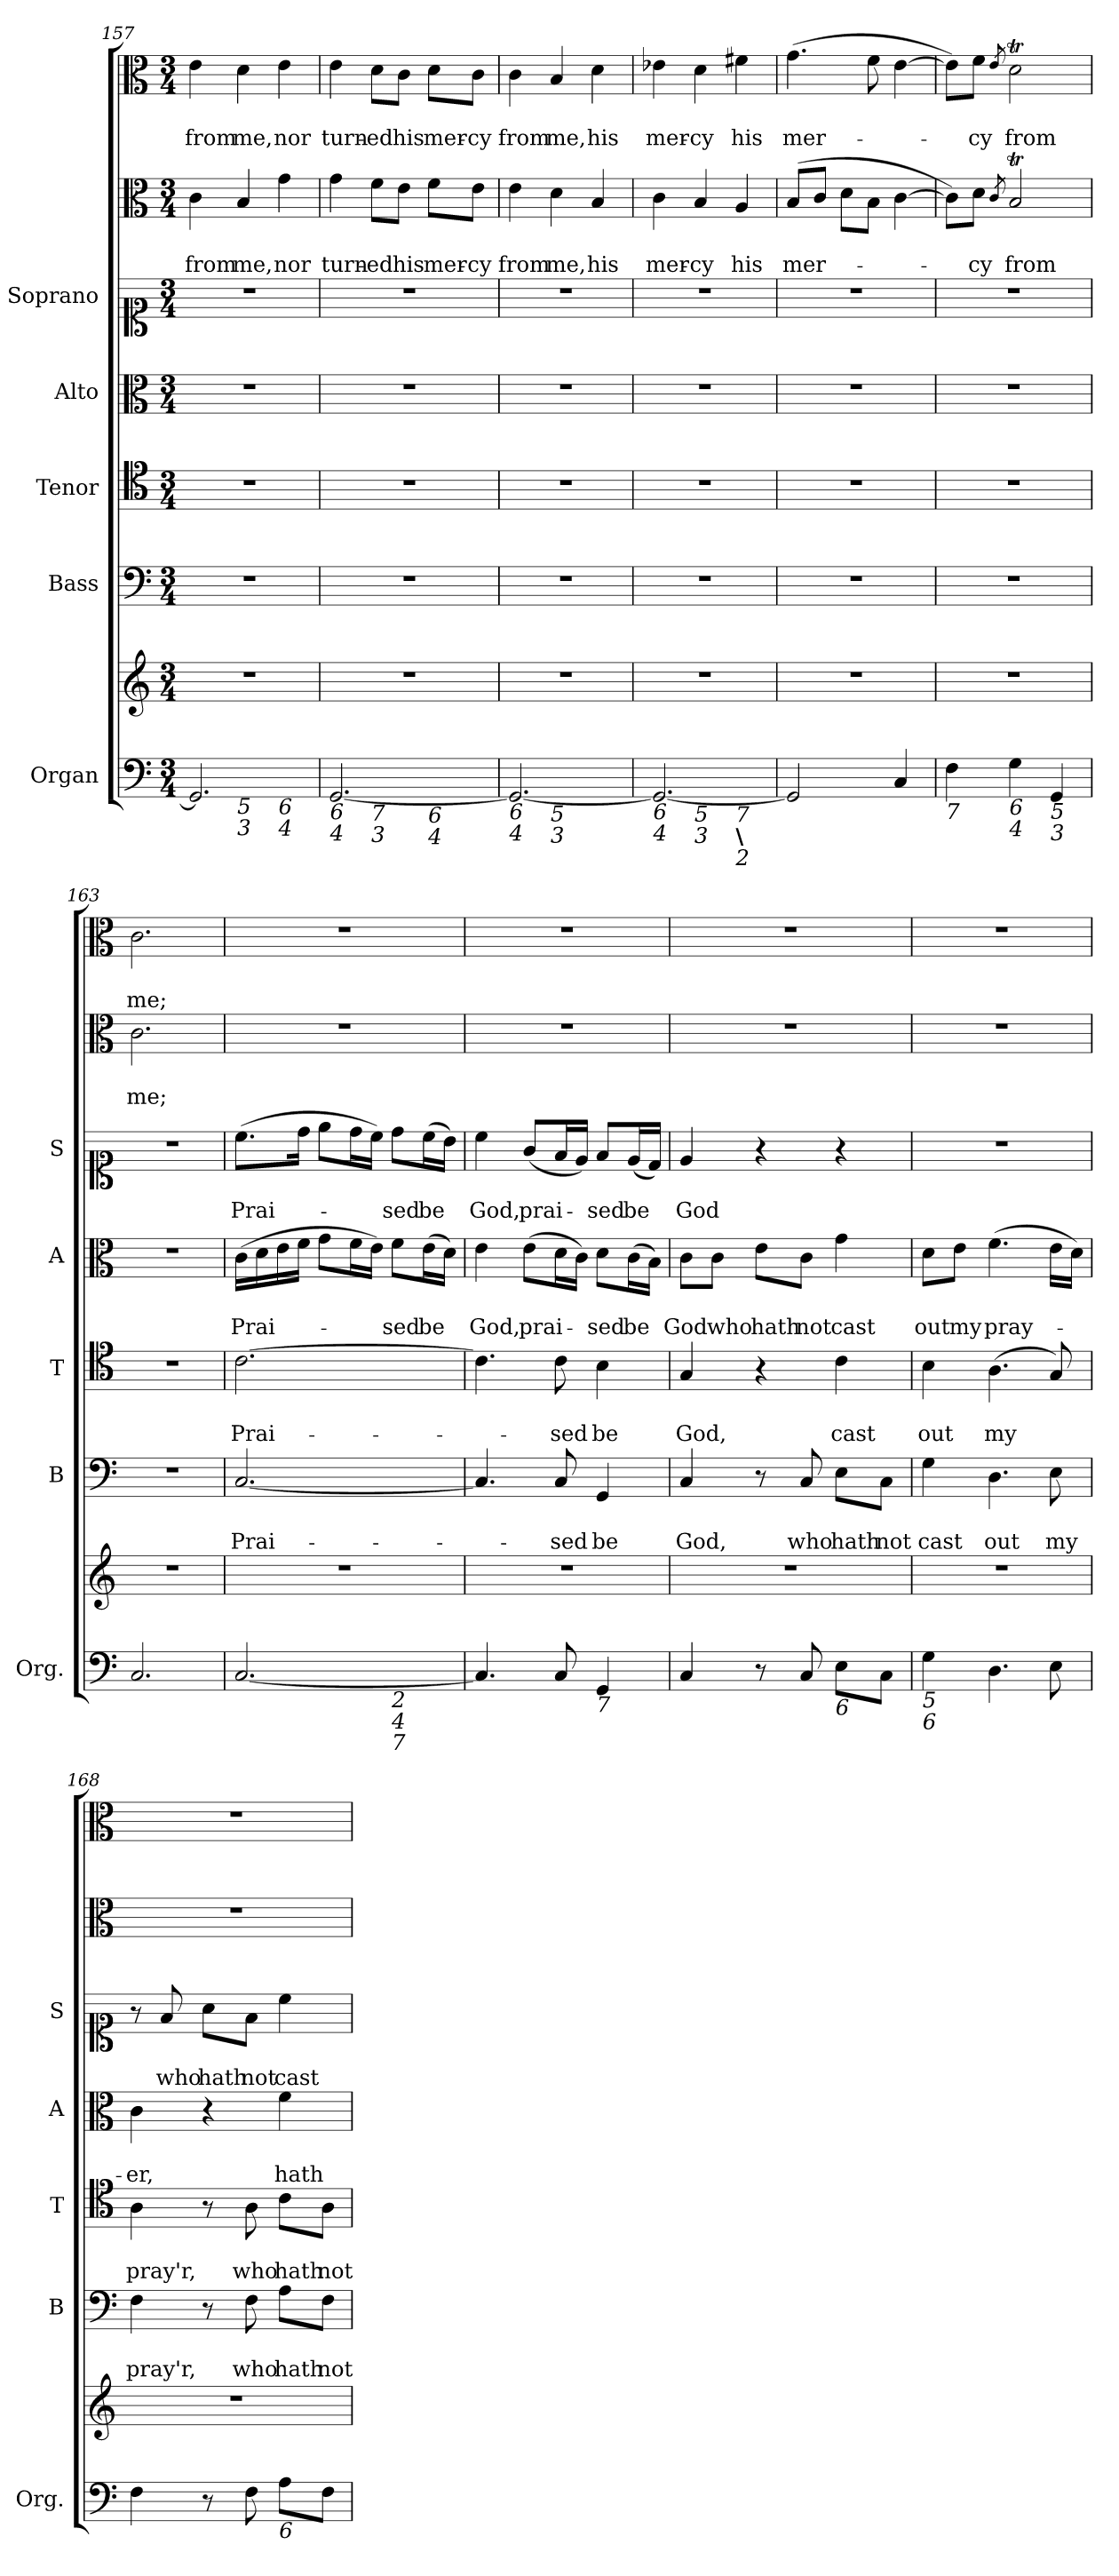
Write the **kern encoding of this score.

**kern	**kern	**kern	**text	**text	**kern	**text	**text	**kern	**text	**text	**kern	**text	**text	**kern	**text	**text	**kern	**text	**text
*part7	*part7	*part6	*part6	*part6	*part5	*part5	*part5	*part4	*part4	*part4	*part3	*part3	*part3	*part2	*part2	*part2	*part1	*part1	*part1
*staff8	*staff7	*staff6	*staff6	*staff6	*staff5	*staff5	*staff5	*staff4	*staff4	*staff4	*staff3	*staff3	*staff3	*staff2	*staff2	*staff2	*staff1	*staff1	*staff1
*I"Organ	*	*I"Bass	*	*	*I"Tenor	*	*	*I"Alto	*	*	*I"Soprano	*	*	*	*	*	*	*	*
*I'Org.	*	*I'B	*	*	*I'T	*	*	*I'A	*	*	*I'S	*	*	*	*	*	*	*	*
*clefF4	*clefG2	*clefF4	*	*	*clefC4	*	*	*clefC3	*	*	*clefC1	*	*	*clefC3	*	*	*clefC3	*	*
*k[]	*k[]	*k[]	*	*	*k[]	*	*	*k[]	*	*	*k[]	*	*	*k[]	*	*	*k[]	*	*
*C:	*C:	*C:	*	*	*C:	*	*	*C:	*	*	*C:	*	*	*C:	*	*	*C:	*	*
*M3/4	*M3/4	*M3/4	*	*	*M3/4	*	*	*M3/4	*	*	*M3/4	*	*	*M3/4	*	*	*M3/4	*	*
=157	=157	=157	=157	=157	=157	=157	=157	=157	=157	=157	=157	=157	=157	=157	=157	=157	=157	=157	=157
!LO:TX:b:i:t=6	!	!	!	!	!	!	!	!	!	!	!	!	!	!	!	!	!	!	!
!LO:TX:b:i:t=4	!	!	!	!	!	!	!	!	!	!	!	!	!	!	!	!	!	!	!
!	!	!	!	!	!	!	!	!	!	!	!	!	!	!	!	!LO:LY:b	!	!	!LO:LY:b
*^	*	*	*	*	*	*	*	*	*	*	*	*	*	*	*	*	*	*	*
*	*^	*	*	*	*	*	*	*	*	*	*	*	*	*	*	*	*	*	*	*
2.GG/]	4ryy	2ryy	2.r	2.r	.	.	2.r	.	.	2.r	.	.	2.r	.	.	4c\	.	from	4e\	.	from
!	!LO:TX:b:i:t=5	!	!	!	!	!	!	!	!	!	!	!	!	!	!	!	!	!	!	!	!
!	!LO:TX:b:i:t=3	!	!	!	!	!	!	!	!	!	!	!	!	!	!	!	!	!	!	!	!
!	!	!	!	!	!	!	!	!	!	!	!	!	!	!	!	!	!	!LO:LY:b	!	!	!LO:LY:b
.	2ryy	.	.	.	.	.	.	.	.	.	.	.	.	.	.	4B/	.	me,	4d\	.	me,
!	!	!LO:TX:b:i:t=6	!	!	!	!	!	!	!	!	!	!	!	!	!	!	!	!	!	!	!
!	!	!LO:TX:b:i:t=4	!	!	!	!	!	!	!	!	!	!	!	!	!	!	!	!	!	!	!
!	!	!	!	!	!	!	!	!	!	!	!	!	!	!	!	!	!	!LO:LY:b	!	!	!LO:LY:b
.	.	4ryy	.	.	.	.	.	.	.	.	.	.	.	.	.	4g\	.	nor	4e\	.	nor
=158	=158	=158	=158	=158	=158	=158	=158	=158	=158	=158	=158	=158	=158	=158	=158	=158	=158	=158	=158	=158	=158
!LO:TX:b:i:t=6	!	!	!	!	!	!	!	!	!	!	!	!	!	!	!	!	!	!	!	!	!
!LO:TX:b:i:t=4	!	!	!	!	!	!	!	!	!	!	!	!	!	!	!	!	!	!	!	!	!
!	!	!	!	!	!	!	!	!	!	!	!	!	!	!	!	!	!	!LO:LY:b	!	!	!LO:LY:b
[2.GG/	4ryy	2ryy	2.r	2.r	.	.	2.r	.	.	2.r	.	.	2.r	.	.	4g\	.	turn-	4e\	.	turn-
!	!LO:TX:b:i:t=7	!	!	!	!	!	!	!	!	!	!	!	!	!	!	!	!	!	!	!	!
!	!LO:TX:b:i:t=3	!	!	!	!	!	!	!	!	!	!	!	!	!	!	!	!	!	!	!	!
!	!	!	!	!	!	!	!	!	!	!	!	!	!	!	!	!	!	!LO:LY:b	!	!	!LO:LY:b
.	2ryy	.	.	.	.	.	.	.	.	.	.	.	.	.	.	8f\L	.	-ed	8d\L	.	-ed
!	!	!	!	!	!	!	!	!	!	!	!	!	!	!	!	!	!	!LO:LY:b	!	!	!LO:LY:b
.	.	.	.	.	.	.	.	.	.	.	.	.	.	.	.	8e\J	.	his	8c\J	.	his
!	!	!LO:TX:b:i:t=6	!	!	!	!	!	!	!	!	!	!	!	!	!	!	!	!	!	!	!
!	!	!LO:TX:b:i:t=4	!	!	!	!	!	!	!	!	!	!	!	!	!	!	!	!	!	!	!
!	!	!	!	!	!	!	!	!	!	!	!	!	!	!	!	!	!	!LO:LY:b	!	!	!LO:LY:b
.	.	4ryy	.	.	.	.	.	.	.	.	.	.	.	.	.	8f\L	.	mer-	8d\L	.	mer-
!	!	!	!	!	!	!	!	!	!	!	!	!	!	!	!	!	!	!LO:LY:b	!	!	!LO:LY:b
.	.	.	.	.	.	.	.	.	.	.	.	.	.	.	.	8e\J	.	-cy	8c\J	.	-cy
!!LO:PB:g=z
=159	=159	=159	=159	=159	=159	=159	=159	=159	=159	=159	=159	=159	=159	=159	=159	=159	=159	=159	=159	=159	=159
!LO:TX:b:i:t=6	!	!	!	!	!	!	!	!	!	!	!	!	!	!	!	!	!	!	!	!	!
!LO:TX:b:i:t=4	!	!	!	!	!	!	!	!	!	!	!	!	!	!	!	!	!	!	!	!	!
!	!	!	!	!	!	!	!	!	!	!	!	!	!	!	!	!	!	!LO:LY:b	!	!	!LO:LY:b
*	*v	*v	*	*	*	*	*	*	*	*	*	*	*	*	*	*	*	*	*	*	*
2.GG/_	4ryy	2.r	2.r	.	.	2.r	.	.	2.r	.	.	2.r	.	.	4e\	.	from	4c\	.	from
!	!LO:TX:b:i:t=5	!	!	!	!	!	!	!	!	!	!	!	!	!	!	!	!	!	!	!
!	!LO:TX:b:i:t=3	!	!	!	!	!	!	!	!	!	!	!	!	!	!	!	!	!	!	!
!	!	!	!	!	!	!	!	!	!	!	!	!	!	!	!	!	!LO:LY:b	!	!	!LO:LY:b
.	2ryy	.	.	.	.	.	.	.	.	.	.	.	.	.	4d\	.	me,	4B/	.	me,
!	!	!	!	!	!	!	!	!	!	!	!	!	!	!	!	!	!LO:LY:b	!	!	!LO:LY:b
.	.	.	.	.	.	.	.	.	.	.	.	.	.	.	4B/	.	his	4d\	.	his
=160	=160	=160	=160	=160	=160	=160	=160	=160	=160	=160	=160	=160	=160	=160	=160	=160	=160	=160	=160	=160
!LO:TX:b:i:t=6	!	!	!	!	!	!	!	!	!	!	!	!	!	!	!	!	!	!	!	!
!LO:TX:b:i:t=4	!	!	!	!	!	!	!	!	!	!	!	!	!	!	!	!	!	!	!	!
!	!	!	!	!	!	!	!	!	!	!	!	!	!	!	!	!	!LO:LY:b	!	!	!LO:LY:b
*	*^	*	*	*	*	*	*	*	*	*	*	*	*	*	*	*	*	*	*	*
2.GG/_	4ryy	2ryy	2.r	2.r	.	.	2.r	.	.	2.r	.	.	2.r	.	.	4c\	.	mer-	4e-X\	.	mer-
!	!LO:TX:b:i:t=5	!	!	!	!	!	!	!	!	!	!	!	!	!	!	!	!	!	!	!	!
!	!LO:TX:b:i:t=3	!	!	!	!	!	!	!	!	!	!	!	!	!	!	!	!	!	!	!	!
!	!	!	!	!	!	!	!	!	!	!	!	!	!	!	!	!	!	!LO:LY:b	!	!	!LO:LY:b
.	2ryy	.	.	.	.	.	.	.	.	.	.	.	.	.	.	4B/	.	-cy	4d\	.	-cy
!	!	!LO:TX:b:i:t=7	!	!	!	!	!	!	!	!	!	!	!	!	!	!	!	!	!	!	!
!	!	!LO:TX:b:B:t=\	!	!	!	!	!	!	!	!	!	!	!	!	!	!	!	!	!	!	!
!	!	!LO:TX:b:i:t=2	!	!	!	!	!	!	!	!	!	!	!	!	!	!	!	!	!	!	!
!	!	!	!	!	!	!	!	!	!	!	!	!	!	!	!	!	!	!LO:LY:b	!	!	!LO:LY:b
.	.	4ryy	.	.	.	.	.	.	.	.	.	.	.	.	.	4A/	.	his	4f#X\	.	his
=161	=161	=161	=161	=161	=161	=161	=161	=161	=161	=161	=161	=161	=161	=161	=161	=161	=161	=161	=161	=161	=161
!	!	!	!	!	!	!	!	!	!	!	!	!	!	!	!	!	!	!LO:LY:b	!	!	!LO:LY:b
*v	*v	*v	*	*	*	*	*	*	*	*	*	*	*	*	*	*	*	*	*	*	*
2GG/]	2.r	2.r	.	.	2.r	.	.	2.r	.	.	2.r	.	.	(>8B/L	.	mer-	(>4.g\	.	mer-
.	.	.	.	.	.	.	.	.	.	.	.	.	.	8c/J	.	.	.	.	.
.	.	.	.	.	.	.	.	.	.	.	.	.	.	8d\L	.	.	.	.	.
.	.	.	.	.	.	.	.	.	.	.	.	.	.	8B\J	.	.	8f\	.	.
4C/	.	.	.	.	.	.	.	.	.	.	.	.	.	[4c\	.	.	[4e\	.	.
=162	=162	=162	=162	=162	=162	=162	=162	=162	=162	=162	=162	=162	=162	=162	=162	=162	=162	=162	=162
!LO:TX:b:i:t=7	!	!	!	!	!	!	!	!	!	!	!	!	!	!	!	!	!	!	!
4F\	2.r	2.r	.	.	2.r	.	.	2.r	.	.	2.r	.	.	8c\L])	.	.	8e\L])	.	.
!	!	!	!	!	!	!	!	!	!	!	!	!	!	!	!	!LO:LY:b	!	!	!LO:LY:b
.	.	.	.	.	.	.	.	.	.	.	.	.	.	8d\J	.	-cy	8f\J	.	-cy
.	.	.	.	.	.	.	.	.	.	.	.	.	.	8qc/	.	.	8qe/	.	.
!LO:TX:b:i:t=6	!	!	!	!	!	!	!	!	!	!	!	!	!	!	!	!	!	!	!
!LO:TX:b:i:t=4	!	!	!	!	!	!	!	!	!	!	!	!	!	!	!	!	!	!	!
!	!	!	!	!	!	!	!	!	!	!	!	!	!	!	!	!LO:LY:b	!	!	!LO:LY:b
4G\	.	.	.	.	.	.	.	.	.	.	.	.	.	2Bt/	.	from	2dT\	.	from
!LO:TX:b:i:t=5	!	!	!	!	!	!	!	!	!	!	!	!	!	!	!	!	!	!	!
!LO:TX:b:i:t=3	!	!	!	!	!	!	!	!	!	!	!	!	!	!	!	!	!	!	!
4GG/	.	.	.	.	.	.	.	.	.	.	.	.	.	.	.	.	.	.	.
=163	=163	=163	=163	=163	=163	=163	=163	=163	=163	=163	=163	=163	=163	=163	=163	=163	=163	=163	=163
!	!	!	!	!	!	!	!	!	!	!	!	!	!	!	!	!LO:LY:b	!	!	!LO:LY:b
2.C/	2.r	2.r	.	.	2.r	.	.	2.r	.	.	2.r	.	.	2.c\	.	me;	2.c\	.	me;
=164	=164	=164	=164	=164	=164	=164	=164	=164	=164	=164	=164	=164	=164	=164	=164	=164	=164	=164	=164
!	!	!	!	!LO:LY:b	!	!	!LO:LY:b	!	!	!LO:LY:b	!	!	!LO:LY:b	!	!	!	!	!	!
*^	*	*	*	*	*	*	*	*	*	*	*	*	*	*	*	*	*	*	*
[2.C/	2ryy	2.r	[2.C/	.	Prai-	[2.c\	.	Prai-	(>16c\LL	.	Prai-	(>8.cc\L	.	Prai-	2.r	.	.	2.r	.	.
.	.	.	.	.	.	.	.	.	16d\	.	.	.	.	.	.	.	.	.	.	.
.	.	.	.	.	.	.	.	.	16e\	.	.	.	.	.	.	.	.	.	.	.
.	.	.	.	.	.	.	.	.	16f\JJ	.	.	16dd\Jk	.	.	.	.	.	.	.	.
.	.	.	.	.	.	.	.	.	8g\L	.	.	8ee\L	.	.	.	.	.	.	.	.
.	.	.	.	.	.	.	.	.	16f\L	.	.	16dd\L	.	.	.	.	.	.	.	.
.	.	.	.	.	.	.	.	.	16e\JJ)	.	.	16cc\JJ)	.	.	.	.	.	.	.	.
!	!LO:TX:b:i:t=2	!	!	!	!	!	!	!	!	!	!	!	!	!	!	!	!	!	!	!
!	!LO:TX:b:i:t=4	!	!	!	!	!	!	!	!	!	!	!	!	!	!	!	!	!	!	!
!	!LO:TX:b:i:t=7	!	!	!	!	!	!	!	!	!	!	!	!	!	!	!	!	!	!	!
!	!	!	!	!	!	!	!	!	!	!	!LO:LY:b	!	!	!LO:LY:b	!	!	!	!	!	!
.	4ryy	.	.	.	.	.	.	.	8f\L	.	-sed	8dd\L	.	-sed	.	.	.	.	.	.
!	!	!	!	!	!	!	!	!	!	!	!LO:LY:b	!	!	!LO:LY:b	!	!	!	!	!	!
.	.	.	.	.	.	.	.	.	(>16e\L	.	be	(>16cc\L	.	be	.	.	.	.	.	.
.	.	.	.	.	.	.	.	.	16d\JJ)	.	.	16b\JJ)	.	.	.	.	.	.	.	.
!!LO:PB:g=z
=165	=165	=165	=165	=165	=165	=165	=165	=165	=165	=165	=165	=165	=165	=165	=165	=165	=165	=165	=165	=165
!LO:TX:b:i:t=5	!	!	!	!	!	!	!	!	!	!	!	!	!	!	!	!	!	!	!	!
!LO:TX:b:i:t=3	!	!	!	!	!	!	!	!	!	!	!	!	!	!	!	!	!	!	!	!
!	!	!	!	!	!	!	!	!	!	!	!LO:LY:b	!	!	!LO:LY:b	!	!	!	!	!	!
*v	*v	*	*	*	*	*	*	*	*	*	*	*	*	*	*	*	*	*	*	*
4.C/]	2.r	4.C/]	.	.	4.c\]	.	.	4e\	.	God,	4cc\	.	God,	2.r	.	.	2.r	.	.
!	!	!	!	!	!	!	!	!	!	!LO:LY:b	!	!	!LO:LY:b	!	!	!	!	!	!
.	.	.	.	.	.	.	.	(>8e\L	.	prai-	(<8g/L	.	prai-	.	.	.	.	.	.
!	!	!	!	!LO:LY:b	!	!	!LO:LY:b	!	!	!	!	!	!	!	!	!	!	!	!
8C/	.	8C/	.	-sed	8c\	.	-sed	16d\L	.	.	16f/L	.	.	.	.	.	.	.	.
.	.	.	.	.	.	.	.	16c\JJ)	.	.	16e/JJ)	.	.	.	.	.	.	.	.
!LO:TX:b:i:t=7	!	!	!	!	!	!	!	!	!	!	!	!	!	!	!	!	!	!	!
!	!	!	!	!LO:LY:b	!	!	!LO:LY:b	!	!	!LO:LY:b	!	!	!LO:LY:b	!	!	!	!	!	!
4GG/	.	4GG/	.	be	4B\	.	be	8d\L	.	-sed	8f/L	.	-sed	.	.	.	.	.	.
!	!	!	!	!	!	!	!	!	!	!LO:LY:b	!	!	!LO:LY:b	!	!	!	!	!	!
.	.	.	.	.	.	.	.	(>16c\L	.	be	(<16e/L	.	be	.	.	.	.	.	.
.	.	.	.	.	.	.	.	16B\JJ)	.	.	16d/JJ)	.	.	.	.	.	.	.	.
=166	=166	=166	=166	=166	=166	=166	=166	=166	=166	=166	=166	=166	=166	=166	=166	=166	=166	=166	=166
!	!	!	!	!LO:LY:b	!	!	!LO:LY:b	!	!	!LO:LY:b	!	!	!LO:LY:b	!	!	!	!	!	!
4C/	2.r	4C/	.	God,	4G/	.	God,	8c\L	.	God	4e/	.	God	2.r	.	.	2.r	.	.
!	!	!	!	!	!	!	!	!	!	!LO:LY:b	!	!	!	!	!	!	!	!	!
.	.	.	.	.	.	.	.	8c\J	.	who	.	.	.	.	.	.	.	.	.
!	!	!	!	!	!	!	!	!	!	!LO:LY:b	!	!	!	!	!	!	!	!	!
8r	.	8r	.	.	4r	.	.	8e\L	.	hath	4r	.	.	.	.	.	.	.	.
!	!	!	!	!LO:LY:b	!	!	!	!	!	!LO:LY:b	!	!	!	!	!	!	!	!	!
8C/	.	8C/	.	who	.	.	.	8c\J	.	not	.	.	.	.	.	.	.	.	.
!LO:TX:b:i:t=6	!	!	!	!	!	!	!	!	!	!	!	!	!	!	!	!	!	!	!
!	!	!	!	!LO:LY:b	!	!	!LO:LY:b	!	!	!LO:LY:b	!	!	!	!	!	!	!	!	!
8E\L	.	8E\L	.	hath	4c\	.	cast	4g\	.	cast	4r	.	.	.	.	.	.	.	.
!	!	!	!	!LO:LY:b	!	!	!	!	!	!	!	!	!	!	!	!	!	!	!
8C\J	.	8C\J	.	not	.	.	.	.	.	.	.	.	.	.	.	.	.	.	.
=167	=167	=167	=167	=167	=167	=167	=167	=167	=167	=167	=167	=167	=167	=167	=167	=167	=167	=167	=167
!LO:TX:b:i:t=5	!	!	!	!	!	!	!	!	!	!	!	!	!	!	!	!	!	!	!
!LO:TX:b:i:t=6	!	!	!	!	!	!	!	!	!	!	!	!	!	!	!	!	!	!	!
!	!	!	!	!LO:LY:b	!	!	!LO:LY:b	!	!	!LO:LY:b	!	!	!	!	!	!	!	!	!
4G\	2.r	4G\	.	cast	4B\	.	out	8d\L	.	out	2.r	.	.	2.r	.	.	2.r	.	.
!	!	!	!	!	!	!	!	!	!	!LO:LY:b	!	!	!	!	!	!	!	!	!
.	.	.	.	.	.	.	.	8e\J	.	my	.	.	.	.	.	.	.	.	.
!	!	!	!	!LO:LY:b	!	!	!LO:LY:b	!	!	!LO:LY:b	!	!	!	!	!	!	!	!	!
4.D\	.	4.D\	.	out	(>4.A\	.	my	(>4.f\	.	pray-	.	.	.	.	.	.	.	.	.
!	!	!	!	!LO:LY:b	!	!	!	!	!	!	!	!	!	!	!	!	!	!	!
8E\	.	8E\	.	my	8G/)	.	.	16e\LL	.	.	.	.	.	.	.	.	.	.	.
.	.	.	.	.	.	.	.	16d\JJ)	.	.	.	.	.	.	.	.	.	.	.
=168	=168	=168	=168	=168	=168	=168	=168	=168	=168	=168	=168	=168	=168	=168	=168	=168	=168	=168	=168
!	!	!	!	!LO:LY:b	!	!	!LO:LY:b	!	!	!LO:LY:b	!	!	!	!	!	!	!	!	!
4F\	2.r	4F\	.	pray'r,	4A\	.	pray'r,	4c\	.	-er,	8r	.	.	2.r	.	.	2.r	.	.
!	!	!	!	!	!	!	!	!	!	!	!	!	!LO:LY:b	!	!	!	!	!	!
.	.	.	.	.	.	.	.	.	.	.	8f/	.	who	.	.	.	.	.	.
!	!	!	!	!	!	!	!	!	!	!	!	!	!LO:LY:b	!	!	!	!	!	!
8r	.	8r	.	.	8r	.	.	4r	.	.	8a\L	.	hath	.	.	.	.	.	.
!	!	!	!	!LO:LY:b	!	!	!LO:LY:b	!	!	!	!	!	!LO:LY:b	!	!	!	!	!	!
8F\	.	8F\	.	who	8A\	.	who	.	.	.	8f\J	.	not	.	.	.	.	.	.
!LO:TX:b:i:t=6	!	!	!	!	!	!	!	!	!	!	!	!	!	!	!	!	!	!	!
!	!	!	!	!LO:LY:b	!	!	!LO:LY:b	!	!	!LO:LY:b	!	!	!LO:LY:b	!	!	!	!	!	!
8A\L	.	8A\L	.	hath	8c\L	.	hath	4f\	.	hath	4cc\	.	cast	.	.	.	.	.	.
!	!	!	!	!LO:LY:b	!	!	!LO:LY:b	!	!	!	!	!	!	!	!	!	!	!	!
8F\J	.	8F\J	.	not	8A\J	.	not	.	.	.	.	.	.	.	.	.	.	.	.
=	=	=	=	=	=	=	=	=	=	=	=	=	=	=	=	=	=	=	=
*-	*-	*-	*-	*-	*-	*-	*-	*-	*-	*-	*-	*-	*-	*-	*-	*-	*-	*-	*-
